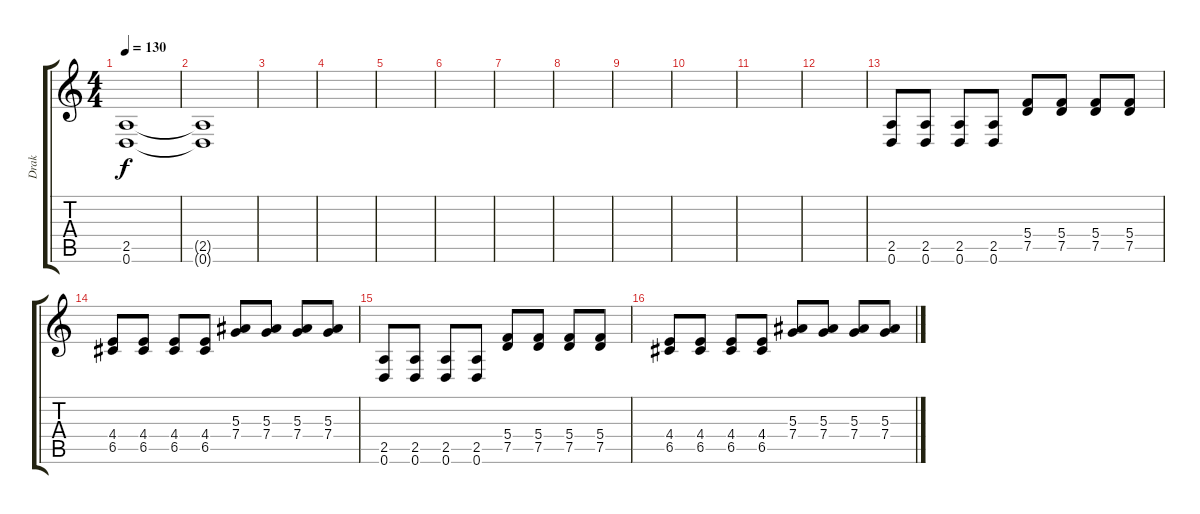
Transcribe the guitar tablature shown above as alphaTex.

\track ("Drak" "Drak") {instrument distortionguitar}
\staff {score tabs}
\tuning (D4 A3 F3 C3 G2 D2) {hide}
\ts (4 4)
\tempo 130
\clef g2
\ks c
(2.5 0.6).1{dy f} |
(2.5{t} 0.6{t}).1 |
|
|
|
|
|
|
|
|
|
|
(2.5 0.6).8 (2.5 0.6).8 (2.5 0.6).8 (2.5 0.6).8 (5.4 7.5).8 (5.4 7.5).8 (5.4 7.5).8 (5.4 7.5).8 |
(4.4 6.5).8 (4.4 6.5).8 (4.4 6.5).8 (4.4 6.5).8 (5.3 7.4).8 (5.3 7.4).8 (5.3 7.4).8 (5.3 7.4).8 |
(2.5 0.6).8 (2.5 0.6).8 (2.5 0.6).8 (2.5 0.6).8 (5.4 7.5).8 (5.4 7.5).8 (5.4 7.5).8 (5.4 7.5).8 |
(4.4 6.5).8 (4.4 6.5).8 (4.4 6.5).8 (4.4 6.5).8 (5.3 7.4).8 (5.3 7.4).8 (5.3 7.4).8 (5.3 7.4).8
